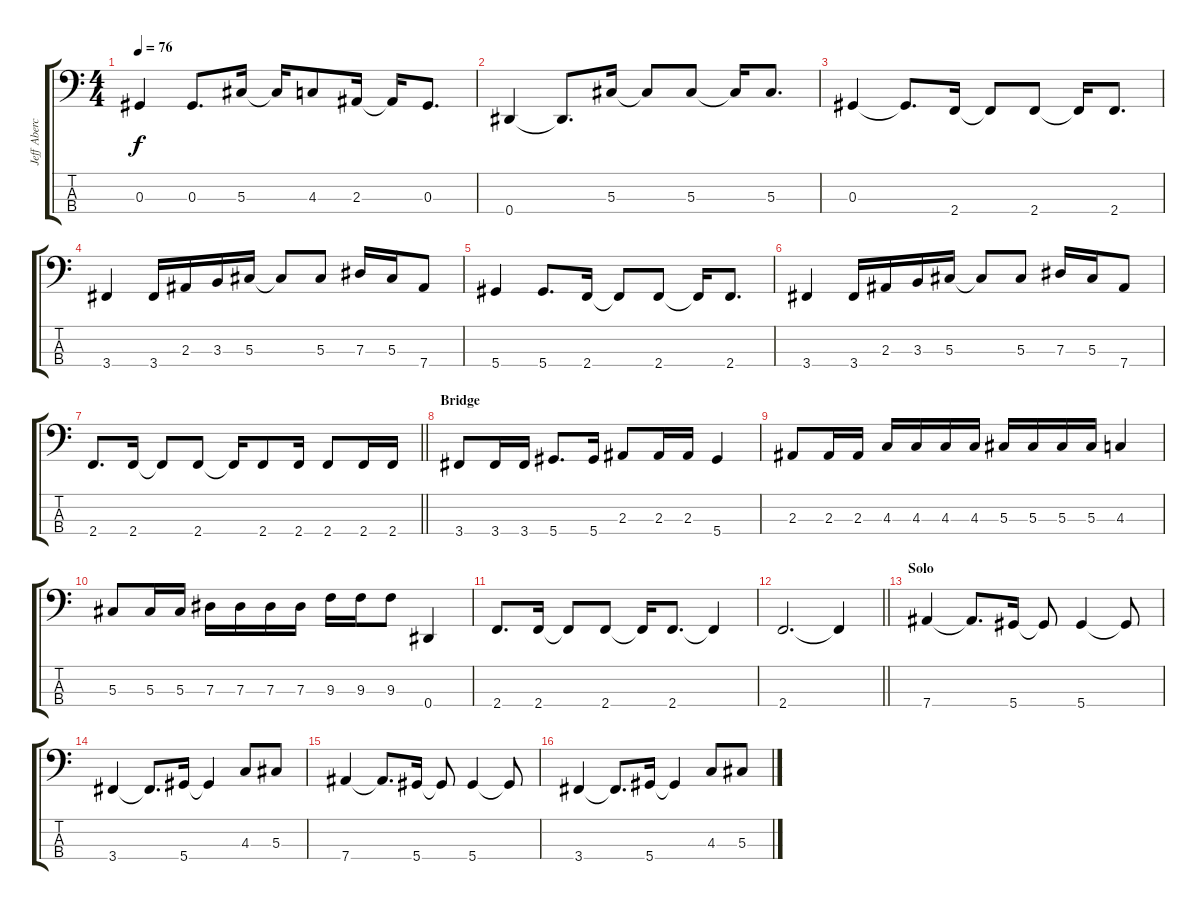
\track ("Jeff Abercrombie (Bass)" "Jeff Aberc") {instrument electricbasspick}
\staff {score tabs}
\tuning (Gb2 Db2 Ab1 Eb1) {hide}
\ts (4 4)
\tempo 76
\clef f4
\ks c
0.3.4{dy f} 0.3.8{d} 5.3.16 5.3{t}.16 4.3.8 2.3.16 2.3{t}.16 0.3.8{d} |
0.4.4 0.4{t}.8{d} 5.3.16 5.3{t}.8 5.3.8 5.3{t}.16 5.3.8{d} |
0.3.4 0.3{t}.8{d} 2.4.16 2.4{t}.8 2.4.8 2.4{t}.16 2.4.8{d} |
3.4.4 3.4.16 2.3.16 3.3.16 5.3.16 5.3{t}.8 5.3.8 7.3.16 5.3.16 7.4.8 |
5.4.4 5.4.8{d} 2.4.16 2.4{t}.8 2.4.8 2.4{t}.16 2.4.8{d} |
3.4.4 3.4.16 2.3.16 3.3.16 5.3.16 5.3{t}.8 5.3.8 7.3.16 5.3.16 7.4.8 |
\barLineRight lightlight
2.4.8{d} 2.4.16 2.4{t}.8 2.4.8 2.4{t}.16 2.4.8 2.4.16 2.4.8 2.4.16 2.4.16 |
\section ("" "Bridge")
3.4.8 3.4.16 3.4.16 5.4.8{d} 5.4.16 2.3.8 2.3.16 2.3.16 5.4.4 |
2.3.8 2.3.16 2.3.16 4.3.16 4.3.16 4.3.16 4.3.16 5.3.16 5.3.16 5.3.16 5.3.16 4.3.4 |
5.3.8 5.3.16 5.3.16 7.3.16 7.3.16 7.3.16 7.3.16 9.3.16 9.3.16 9.3.8 0.4.4 |
2.4.8{d} 2.4.16 2.4{t}.8 2.4.8 2.4{t}.16 2.4.8{d} 2.4{t}.4 |
\barLineRight lightlight
2.4.2{d} 2.4{t}.4 |
\section ("" "Solo")
7.4.4 7.4{t}.8{d} 5.4.16 5.4{t}.8 5.4.4 5.4{t}.8 |
3.4.4 3.4{t}.8{d} 5.4.16 5.4{t}.4 4.3.8 5.3.8 |
7.4.4 7.4{t}.8{d} 5.4.16 5.4{t}.8 5.4.4 5.4{t}.8 |
3.4.4 3.4{t}.8{d} 5.4.16 5.4{t}.4 4.3.8 5.3.8
